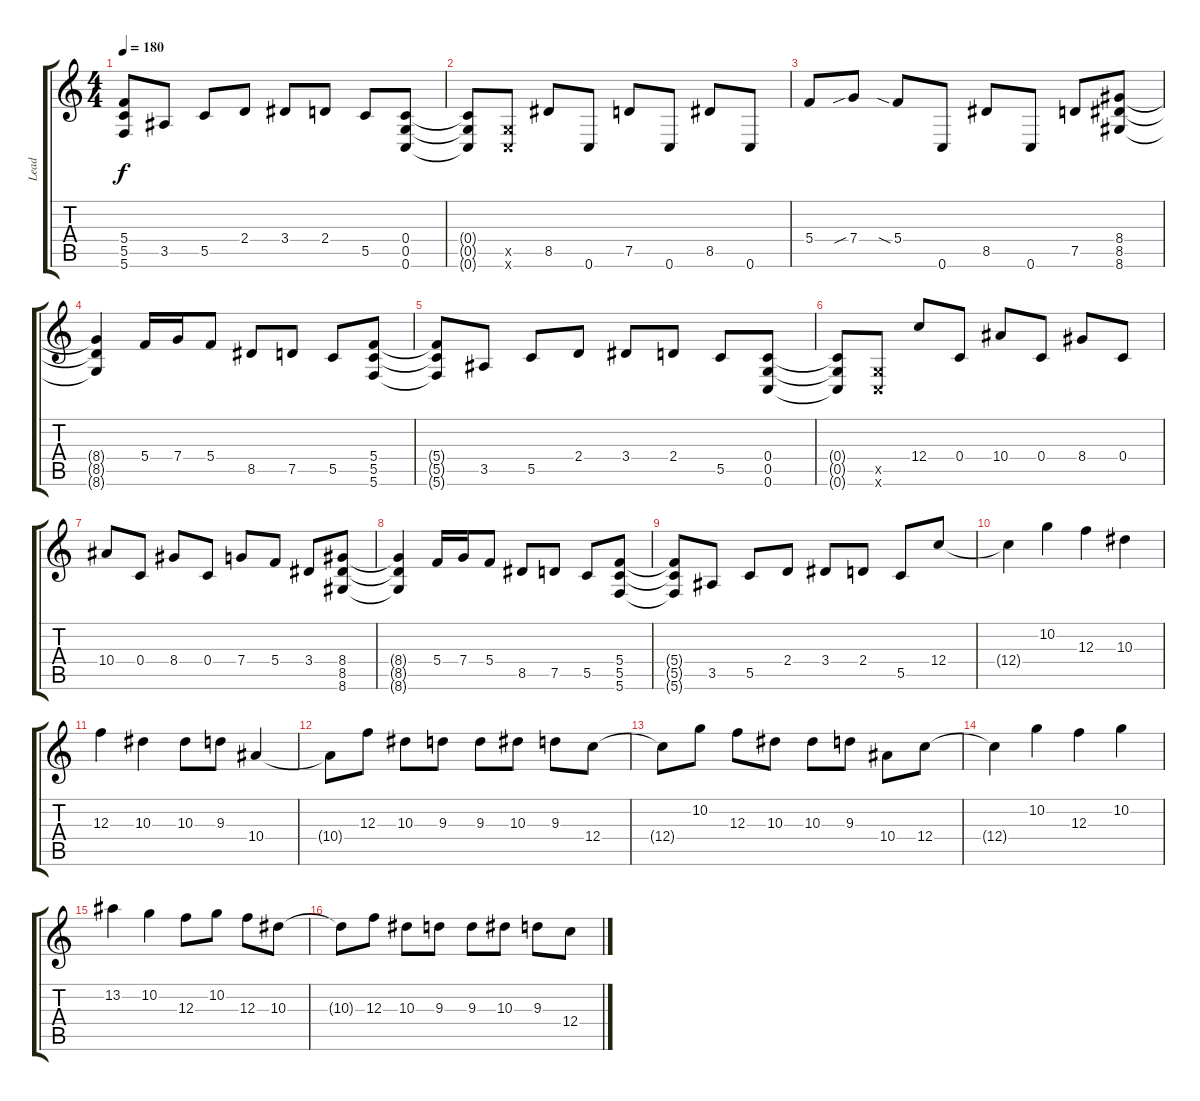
\track ("Lead" "Lead") {instrument distortionguitar}
\staff {score tabs}
\tuning (D4 A3 F3 C3 G2 C2) {hide}
\ts (4 4)
\tempo 180
\clef g2
\ks c
(5.4{t} 5.5{t} 5.6{t}).8{dy f} 3.5.8 5.5.8 2.4.8 3.4.8 2.4.8 5.5.8 (0.4 0.5 0.6).8 |
(0.4{t} 0.5{t} 0.6{t}).8 (0.5{x} 0.6{x}).8 8.5.8 0.6.8 7.5.8 0.6.8 8.5.8 0.6.8 |
5.4.8 7.4{sib}.8 5.4{sia}.8 0.6.8 8.5.8 0.6.8 7.5.8 (8.4 8.5 8.6).8 |
(8.4{t} 8.5{t} 8.6{t}).4 5.4.16 7.4.16 5.4.8 8.5.8 7.5.8 5.5.8 (5.4 5.5 5.6).8 |
(5.4{t} 5.5{t} 5.6{t}).8 3.5.8 5.5.8 2.4.8 3.4.8 2.4.8 5.5.8 (0.4 0.5 0.6).8 |
(0.4{t} 0.5{t} 0.6{t}).8 (0.5{x} 0.6{x}).8 12.4.8 0.4.8 10.4.8 0.4.8 8.4.8 0.4.8 |
10.4.8 0.4.8 8.4.8 0.4.8 7.4.8 5.4.8 3.4.8 (8.4 8.5 8.6).8 |
(8.4{t} 8.5{t} 8.6{t}).4 5.4.16 7.4.16 5.4.8 8.5.8 7.5.8 5.5.8 (5.4 5.5 5.6).8 |
(5.4{t} 5.5{t} 5.6{t}).8 3.5.8 5.5.8 2.4.8 3.4.8 2.4.8 5.5.8 12.4.8 |
12.4{t}.4 10.2.4 12.3.4 10.3.4 |
12.3.4 10.3.4 10.3.8 9.3.8 10.4.4 |
10.4{t}.8 12.3.8 10.3.8 9.3.8 9.3.8 10.3.8 9.3.8 12.4.8 |
12.4{t}.8 10.2.8 12.3.8 10.3.8 10.3.8 9.3.8 10.4.8 12.4.8 |
12.4{t}.4 10.2.4 12.3.4 10.2.4 |
13.2.4 10.2.4 12.3.8 10.2.8 12.3.8 10.3.8 |
10.3{t}.8 12.3.8 10.3.8 9.3.8 9.3.8 10.3.8 9.3.8 12.4.8
